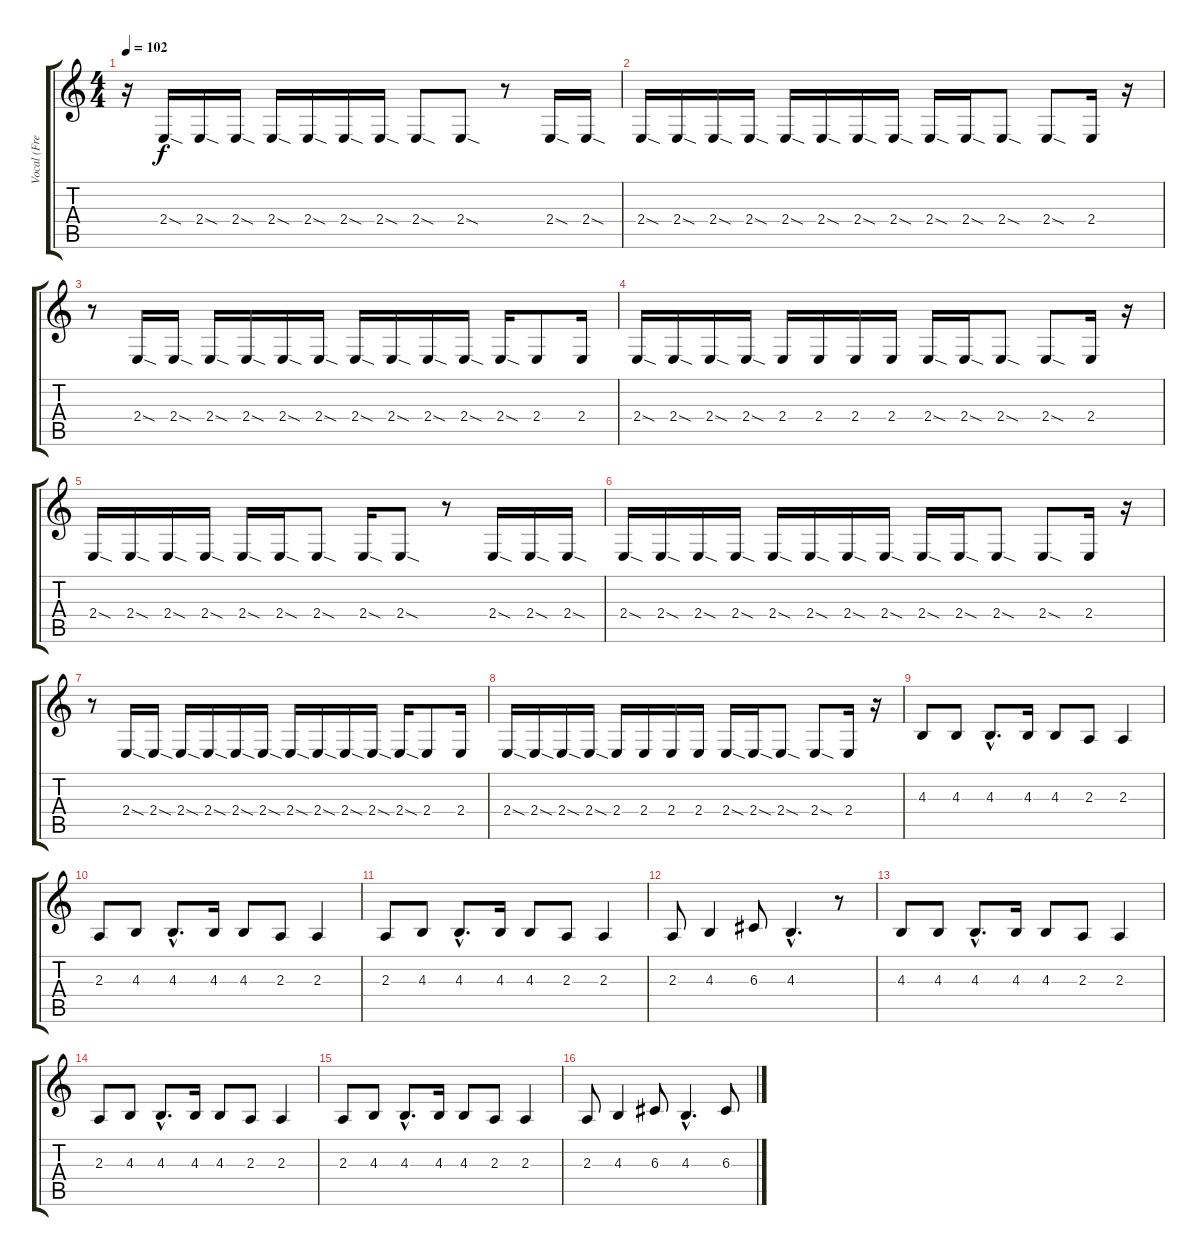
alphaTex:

\track ("Vocal (Fred)" "Vocal (Fre") {instrument synthvoice}
\staff {score tabs}
\tuning (E4 B3 G3 D3 A2 E2) {hide}
\ts (4 4)
\tempo 102
\clef g2
\ks c
r.16{dy f} 2.4{sod}.16 2.4{sod}.16 2.4{sod}.16 2.4{sod}.16 2.4{sod}.16 2.4{sod}.16 2.4{sod}.16 2.4{sod}.8 2.4{sod}.8 r.8 2.4{sod}.16 2.4{sod}.16 |
2.4{sod}.16 2.4{sod}.16 2.4{sod}.16 2.4{sod}.16 2.4{sod}.16 2.4{sod}.16 2.4{sod}.16 2.4{sod}.16 2.4{sod}.16 2.4{sod}.16 2.4{sod}.8 2.4{sod}.8 2.4.16 r.16 |
r.8 2.4{sod}.16 2.4{sod}.16 2.4{sod}.16 2.4{sod}.16 2.4{sod}.16 2.4{sod}.16 2.4{sod}.16 2.4{sod}.16 2.4{sod}.16 2.4{sod}.16 2.4{sod}.16 2.4.8 2.4.16 |
2.4{sod}.16 2.4{sod}.16 2.4{sod}.16 2.4{sod}.16 2.4.16 2.4.16 2.4.16 2.4.16 2.4{sod}.16 2.4{sod}.16 2.4{sod}.8 2.4{sod}.8 2.4.16 r.16 |
2.4{sod}.16 2.4{sod}.16 2.4{sod}.16 2.4{sod}.16 2.4{sod}.16 2.4{sod}.16 2.4{sod}.8 2.4{sod}.16 2.4{sod}.8 r.8 2.4{sod}.16 2.4{sod}.16 2.4{sod}.16 |
2.4{sod}.16 2.4{sod}.16 2.4{sod}.16 2.4{sod}.16 2.4{sod}.16 2.4{sod}.16 2.4{sod}.16 2.4{sod}.16 2.4{sod}.16 2.4{sod}.16 2.4{sod}.8 2.4{sod}.8 2.4.16 r.16 |
r.8 2.4{sod}.16 2.4{sod}.16 2.4{sod}.16 2.4{sod}.16 2.4{sod}.16 2.4{sod}.16 2.4{sod}.16 2.4{sod}.16 2.4{sod}.16 2.4{sod}.16 2.4{sod}.16 2.4.8 2.4.16 |
2.4{sod}.16 2.4{sod}.16 2.4{sod}.16 2.4{sod}.16 2.4.16 2.4.16 2.4.16 2.4.16 2.4{sod}.16 2.4{sod}.16 2.4{sod}.8 2.4{sod}.8 2.4.16 r.16 |
4.3.8 4.3.8 4.3{hac}.8{d} 4.3.16 4.3.8 2.3.8 2.3.4 |
2.3.8 4.3.8 4.3{hac}.8{d} 4.3.16 4.3.8 2.3.8 2.3.4 |
2.3.8 4.3.8 4.3{hac}.8{d} 4.3.16 4.3.8 2.3.8 2.3.4 |
2.3.8 4.3.4 6.3.8 4.3{hac}.4{d} r.8 |
4.3.8 4.3.8 4.3{hac}.8{d} 4.3.16 4.3.8 2.3.8 2.3.4 |
2.3.8 4.3.8 4.3{hac}.8{d} 4.3.16 4.3.8 2.3.8 2.3.4 |
2.3.8 4.3.8 4.3{hac}.8{d} 4.3.16 4.3.8 2.3.8 2.3.4 |
2.3.8 4.3.4 6.3.8 4.3{hac}.4{d} 6.3.8
